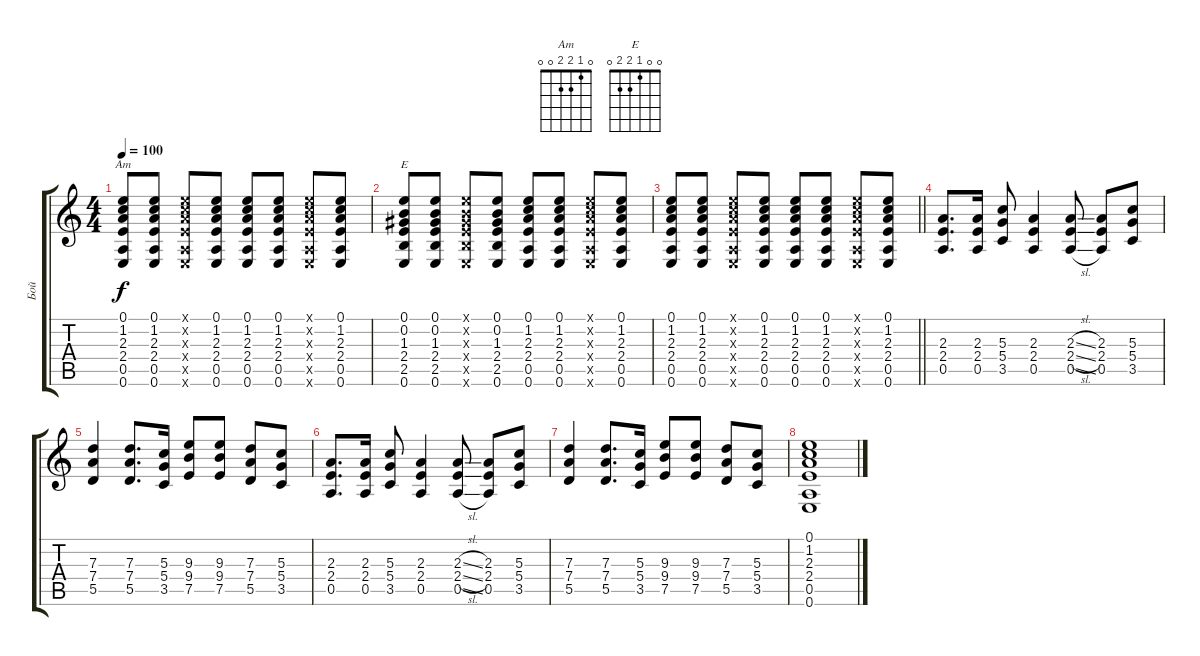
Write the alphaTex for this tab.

\track ("Бой" "Бой") {instrument acousticguitarsteel}
\staff {score tabs}
\tuning (E4 B3 G3 D3 A2 E2) {hide}
\chord ("Am" 0 1 2 2 0 0)
\chord ("E" 0 0 1 2 2 0)
\ts (4 4)
\tempo 100
\clef g2
\ks c
(0.1 1.2 2.3 2.4 0.5 0.6).8{ch "Am" dy f} (0.1 1.2 2.3 2.4 0.5 0.6).8 (0.1{x} 1.2{x} 2.3{x} 2.4{x} 0.5{x} 0.6{x}).8 (0.1 1.2 2.3 2.4 0.5 0.6).8 (0.1 1.2 2.3 2.4 0.5 0.6).8 (0.1 1.2 2.3 2.4 0.5 0.6).8 (0.1{x} 1.2{x} 2.3{x} 2.4{x} 0.5{x} 0.6{x}).8 (0.1 1.2 2.3 2.4 0.5 0.6).8 |
(0.1 0.2 1.3 2.4 2.5 0.6).8{ch "E"} (0.1 0.2 1.3 2.4 2.5 0.6).8 (0.1{x} 0.2{x} 1.3{x} 2.4{x} 2.5{x} 0.6{x}).8 (0.1 0.2 1.3 2.4 2.5 0.6).8 (0.1 1.2 2.3 2.4 0.5 0.6).8 (0.1 1.2 2.3 2.4 0.5 0.6).8 (0.1{x} 1.2{x} 2.3{x} 2.4{x} 0.5{x} 0.6{x}).8 (0.1 1.2 2.3 2.4 0.5 0.6).8 |
\barLineRight lightlight
(0.1 1.2 2.3 2.4 0.5 0.6).8 (0.1 1.2 2.3 2.4 0.5 0.6).8 (0.1{x} 1.2{x} 2.3{x} 2.4{x} 0.5{x} 0.6{x}).8 (0.1 1.2 2.3 2.4 0.5 0.6).8 (0.1 1.2 2.3 2.4 0.5 0.6).8 (0.1 1.2 2.3 2.4 0.5 0.6).8 (0.1{x} 1.2{x} 2.3{x} 2.4{x} 0.5{x} 0.6{x}).8 (0.1 1.2 2.3 2.4 0.5 0.6).8 |
(2.3 2.4 0.5).8{d} (2.3 2.4 0.5).16 (5.3 5.4 3.5).8 (2.3 2.4 0.5).4 (2.3{sl} 2.4{sl} 0.5{sl}).8 (2.3 2.4 0.5).8 (5.3 5.4 3.5).8 |
(7.3 7.4 5.5).4 (7.3 7.4 5.5).8{d} (5.3 5.4 3.5).16 (9.3 9.4 7.5).8 (9.3 9.4 7.5).8 (7.3 7.4 5.5).8 (5.3 5.4 3.5).8 |
(2.3 2.4 0.5).8{d} (2.3 2.4 0.5).16 (5.3 5.4 3.5).8 (2.3 2.4 0.5).4 (2.3{sl} 2.4{sl} 0.5{sl}).8 (2.3 2.4 0.5).8 (5.3 5.4 3.5).8 |
(7.3 7.4 5.5).4 (7.3 7.4 5.5).8{d} (5.3 5.4 3.5).16 (9.3 9.4 7.5).8 (9.3 9.4 7.5).8 (7.3 7.4 5.5).8 (5.3 5.4 3.5).8 |
(0.1 1.2 2.3 2.4 0.5 0.6).1
